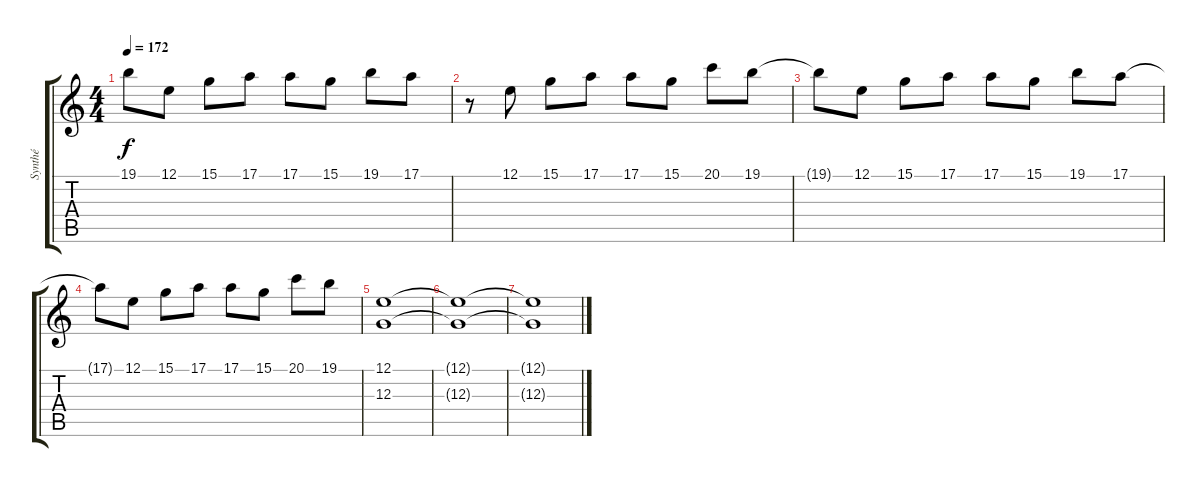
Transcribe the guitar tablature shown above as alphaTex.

\track ("Synthé" "Synthé") {instrument pad3polysynth}
\staff {score tabs}
\tuning (E4 B3 G3 D3 A2 E2) {hide}
\ts (4 4)
\tempo 172
\clef g2
\ks c
19.1{t}.8{dy f} 12.1.8 15.1.8 17.1.8 17.1.8 15.1.8 19.1.8 17.1.8 |
r.8 12.1.8 15.1.8 17.1.8 17.1.8 15.1.8 20.1.8 19.1.8 |
19.1{t}.8 12.1.8 15.1.8 17.1.8 17.1.8 15.1.8 19.1.8 17.1.8 |
17.1{t}.8 12.1.8 15.1.8 17.1.8 17.1.8 15.1.8 20.1.8 19.1.8 |
(12.1 12.3).1 |
(12.1{t} 12.3{t}).1 |
(12.1{t} 12.3{t}).1
